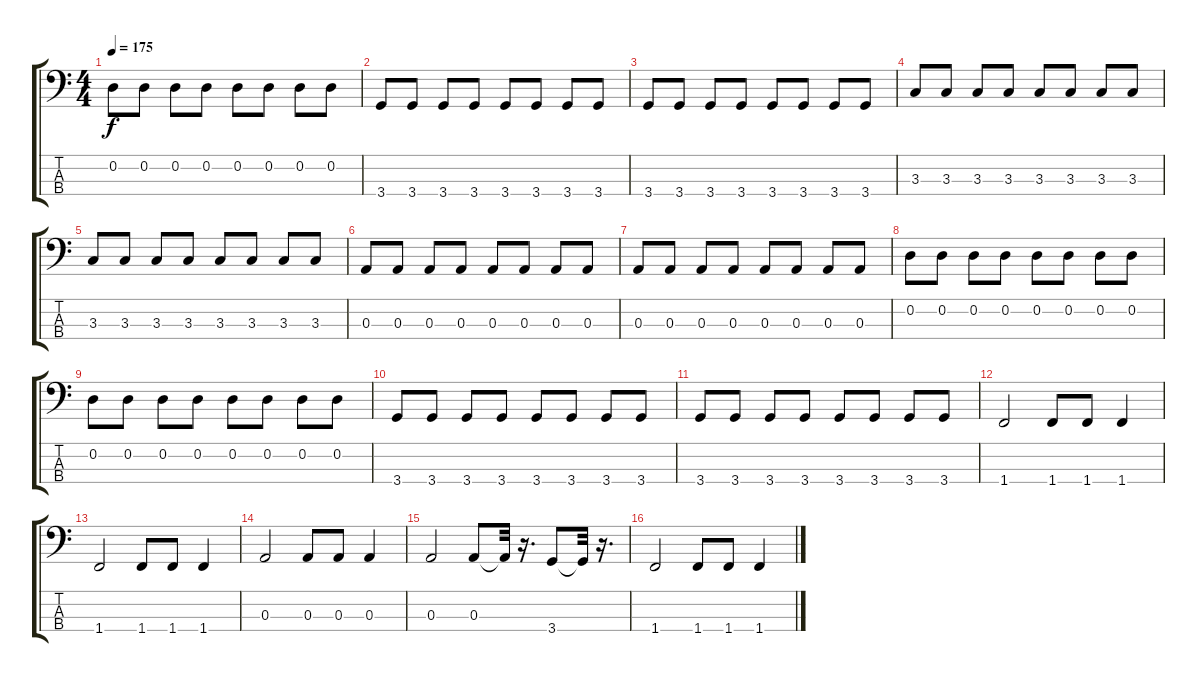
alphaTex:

\track "" {instrument electricbassfinger}
\staff {score tabs}
\tuning (G2 D2 A1 E1) {hide}
\ts (4 4)
\tempo 175
\clef f4
\ks c
0.2.8{dy f} 0.2.8 0.2.8 0.2.8 0.2.8 0.2.8 0.2.8 0.2.8 |
3.4.8 3.4.8 3.4.8 3.4.8 3.4.8 3.4.8 3.4.8 3.4.8 |
3.4.8 3.4.8 3.4.8 3.4.8 3.4.8 3.4.8 3.4.8 3.4.8 |
3.3.8 3.3.8 3.3.8 3.3.8 3.3.8 3.3.8 3.3.8 3.3.8 |
3.3.8 3.3.8 3.3.8 3.3.8 3.3.8 3.3.8 3.3.8 3.3.8 |
0.3.8 0.3.8 0.3.8 0.3.8 0.3.8 0.3.8 0.3.8 0.3.8 |
0.3.8 0.3.8 0.3.8 0.3.8 0.3.8 0.3.8 0.3.8 0.3.8 |
0.2.8 0.2.8 0.2.8 0.2.8 0.2.8 0.2.8 0.2.8 0.2.8 |
0.2.8 0.2.8 0.2.8 0.2.8 0.2.8 0.2.8 0.2.8 0.2.8 |
3.4.8 3.4.8 3.4.8 3.4.8 3.4.8 3.4.8 3.4.8 3.4.8 |
3.4.8 3.4.8 3.4.8 3.4.8 3.4.8 3.4.8 3.4.8 3.4.8 |
1.4.2 1.4.8 1.4.8 1.4.4 |
1.4.2 1.4.8 1.4.8 1.4.4 |
0.3.2 0.3.8 0.3.8 0.3.4 |
0.3.2 0.3.8 0.3{t}.32 r.16{d} 3.4.8 3.4{t}.32 r.16{d} |
1.4.2 1.4.8 1.4.8 1.4.4
